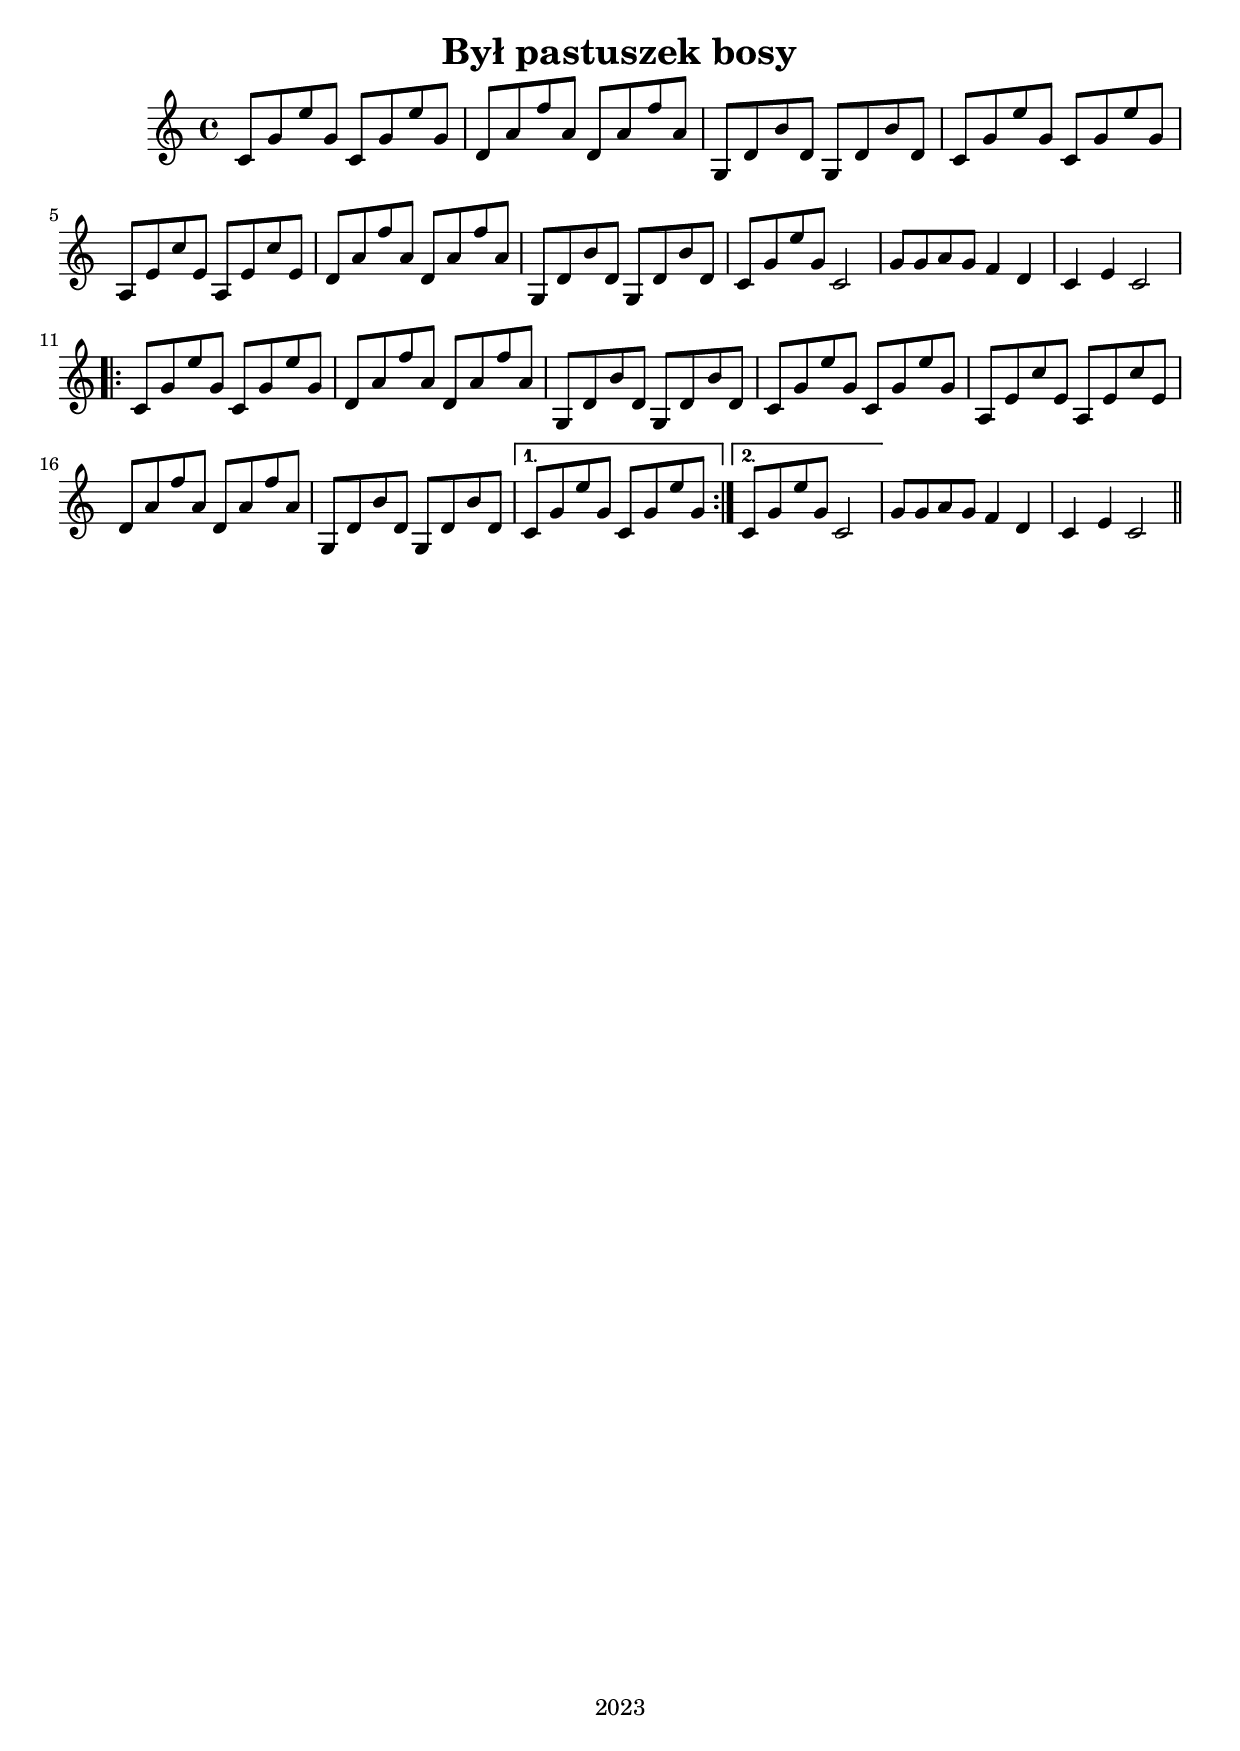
\version "2.22.1"
\include "deutsch.ly"

guitar = \relative c' {
  \key c \major
  c8 g' e' g, c, g' e' g, | d8 a' f' a, d, a' f' a, | g,8 d' h' d, g, d' h' d, |
  c8 g' e' g, c, g' e' g, | a,8 e' c' e, a, e' c' e, | d8 a' f' a, d, a' f' a, |
  g,8 d' h' d, g, d' h' d, | c8 g' e' g, c,2 | g'8 g a g f4 d | c e c2 |

  \repeat volta 2 {
    c8 g' e' g, c, g' e' g, | d8 a' f' a, d, a' f' a, | g,8 d' h' d, g, d' h' d, |
    c8 g' e' g, c, g' e' g, | a,8 e' c' e, a, e' c' e, | d8 a' f' a, d, a' f' a, |
    g,8 d' h' d, g, d' h' d, |
  }
  \alternative {
    { c8 g' e' g, c, g' e' g, | }
    { c,8 g' e' g, c,2 | }
  }
  g'8 g a g f4 d | c e c2 | \bar "||"
}

\header {
  title = "Był pastuszek bosy"
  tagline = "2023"
}
\score {
  <<
    \new Staff \guitar
  >>
}
